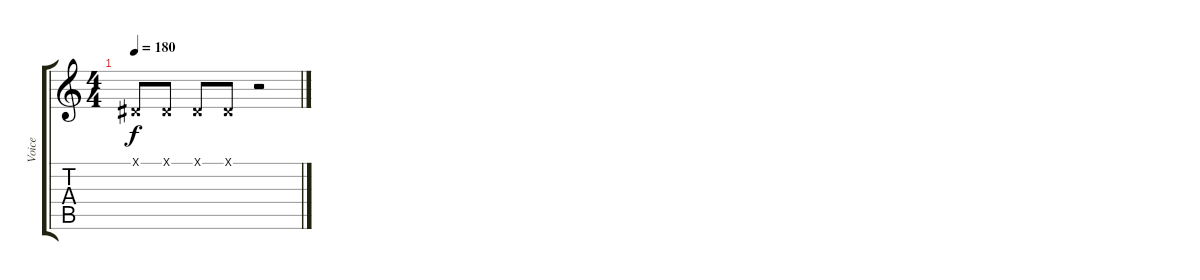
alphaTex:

\track ("Voice" "Voice") {instrument voiceoohs}
\staff {score tabs}
\tuning (Eb4 Bb3 Gb3 Db3 Ab2 Db2) {hide}
\ts (4 4)
\tempo 180
\clef g2
\ks c
0.1{x}.8{dy f} 0.1{x}.8 0.1{x}.8 0.1{x}.8 r.2
